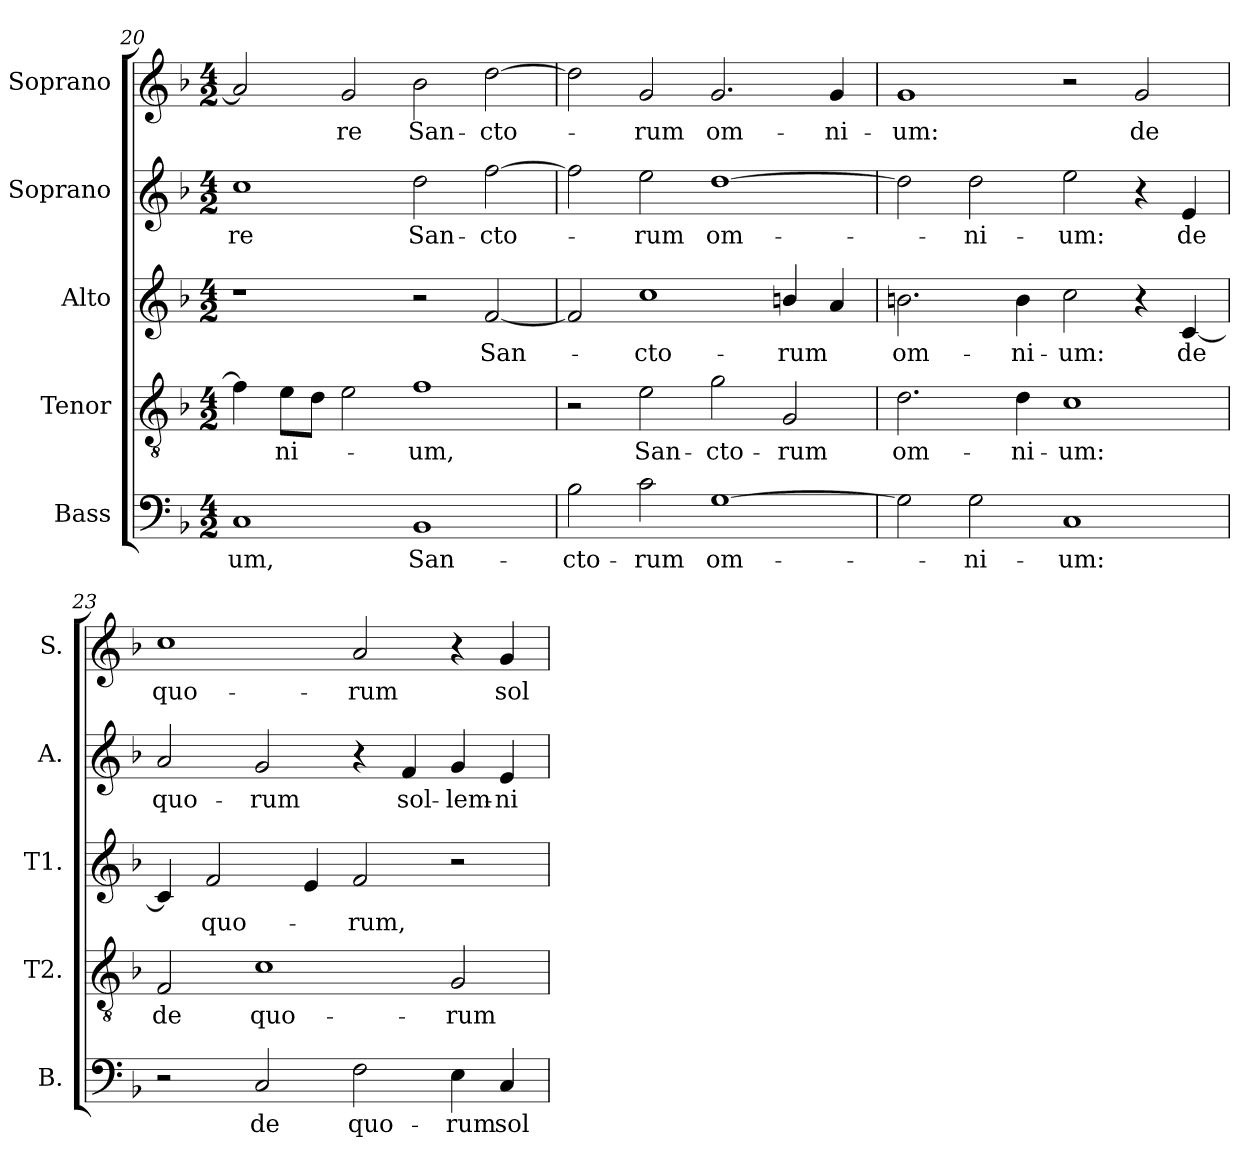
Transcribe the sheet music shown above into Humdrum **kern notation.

**kern	**text	**kern	**text	**kern	**text	**kern	**text	**kern	**text
*part5	*part5	*part4	*part4	*part3	*part3	*part2	*part2	*part1	*part1
*staff5	*staff5	*staff4	*staff4	*staff3	*staff3	*staff2	*staff2	*staff1	*staff1
*I"Bass	*	*I"Tenor	*	*I"Alto	*	*I"Soprano	*	*I"Soprano	*
*I'B.	*	*I'T2.	*	*I'T1.	*	*I'A.	*	*I'S.	*
!!LO:LB:g=z
*clefF4	*	*clefGv2	*	*clefG2	*	*clefG2	*	*clefG2	*
*	*	*ITrd7c12	*	*	*	*	*	*	*
*k[b-]	*	*k[b-]	*	*k[b-]	*	*k[b-]	*	*k[b-]	*
*F:	*	*F:	*	*F:	*	*F:	*	*F:	*
*M4/2	*	*M4/2	*	*M4/2	*	*M4/2	*	*M4/2	*
=20	=20	=20	=20	=20	=20	=20	=20	=20	=20
!	!LO:LY:b:color=#000000	!	!	!	!	!	!	!	!
!	!	!	!	!	!	!	!LO:LY:b:color=#000000	!	!
1Ci	-um,	4Fi\]	.	1r	.	1cci	-re	2ai/]	.
!	!	!	!LO:LY:b:color=#000000	!	!	!	!	!	!
.	.	8Ei\L	-ni-	.	.	.	.	.	.
.	.	8Di\J	.	.	.	.	.	.	.
!	!	!	!	!	!	!	!	!	!LO:LY:b:color=#000000
.	.	2Ei\	.	.	.	.	.	2gi/	-re
!	!LO:LY:b:color=#000000	!	!	!	!	!	!	!	!
!	!	!	!LO:LY:b:color=#000000	!	!	!	!	!	!
!	!	!	!	!	!	!	!LO:LY:b:color=#000000	!	!
!	!	!	!	!	!	!	!	!	!LO:LY:b:color=#000000
1BB-i	San-	1Fi	-um,	2r	.	2ddi\	San-	2b-i\	San-
!	!	!	!	!	!LO:LY:b:color=#000000	!	!	!	!
!	!	!	!	!	!	!	!LO:LY:b:color=#000000	!	!
!	!	!	!	!	!	!	!	!	!LO:LY:b:color=#000000
.	.	.	.	[2fi/	San-	[2ffi\	-cto-	[2ddi\	-cto-
=21	=21	=21	=21	=21	=21	=21	=21	=21	=21
!	!LO:LY:b:color=#000000	!	!	!	!	!	!	!	!
2B-i\	-cto-	2r	.	2fi/]	.	2ffi\]	.	2ddi\]	.
!	!LO:LY:b:color=#000000	!	!	!	!	!	!	!	!
!	!	!	!LO:LY:b:color=#000000	!	!	!	!	!	!
!	!	!	!	!	!LO:LY:b:color=#000000	!	!	!	!
!	!	!	!	!	!	!	!LO:LY:b:color=#000000	!	!
!	!	!	!	!	!	!	!	!	!LO:LY:b:color=#000000
2ci\	-rum	2Ei\	San-	1cci	-cto-	2eei\	-rum	2gi/	-rum
!	!LO:LY:b:color=#000000	!	!	!	!	!	!	!	!
!	!	!	!LO:LY:b:color=#000000	!	!	!	!	!	!
!	!	!	!	!	!	!	!LO:LY:b:color=#000000	!	!
!	!	!	!	!	!	!	!	!	!LO:LY:b:color=#000000
[1Gi	om-	2Gi\	-cto-	.	.	[1ddi	om-	2.gi/	om-
!	!	!	!LO:LY:b:color=#000000	!	!	!	!	!	!
!	!	!	!	!	!LO:LY:b:color=#000000	!	!	!	!
.	.	2GGi/	-rum	4bni/	-rum	.	.	.	.
!	!	!	!	!	!	!	!	!	!LO:LY:b:color=#000000
.	.	.	.	4ai/	.	.	.	4gi/	-ni-
=22	=22	=22	=22	=22	=22	=22	=22	=22	=22
!	!	!	!LO:LY:b:color=#000000	!	!	!	!	!	!
!	!	!	!	!	!LO:LY:b:color=#000000	!	!	!	!
!	!	!	!	!	!	!	!	!	!LO:LY:b:color=#000000
2Gi\]	.	2.Di\	om-	2.bni\	om-	2ddi\]	.	1gi	-um:
!	!LO:LY:b:color=#000000	!	!	!	!	!	!	!	!
!	!	!	!	!	!	!	!LO:LY:b:color=#000000	!	!
2Gi\	-ni-	.	.	.	.	2ddi\	-ni-	.	.
!	!	!	!LO:LY:b:color=#000000	!	!	!	!	!	!
!	!	!	!	!	!LO:LY:b:color=#000000	!	!	!	!
.	.	4Di\	-ni-	4bi\	-ni-	.	.	.	.
!	!LO:LY:b:color=#000000	!	!	!	!	!	!	!	!
!	!	!	!LO:LY:b:color=#000000	!	!	!	!	!	!
!	!	!	!	!	!LO:LY:b:color=#000000	!	!	!	!
!	!	!	!	!	!	!	!LO:LY:b:color=#000000	!	!
1Ci	-um:	1Ci	-um:	2cci\	-um:	2eei\	-um:	2r	.
!	!	!	!	!	!	!	!	!	!LO:LY:b:color=#000000
.	.	.	.	4r	.	4r	.	2gi/	de
!	!	!	!	!	!LO:LY:b:color=#000000	!	!	!	!
!	!	!	!	!	!	!	!LO:LY:b:color=#000000	!	!
.	.	.	.	[4ci/	de	4ei/	de	.	.
=23	=23	=23	=23	=23	=23	=23	=23	=23	=23
!	!	!	!LO:LY:b:color=#000000	!	!	!	!	!	!
!	!	!	!	!	!	!	!LO:LY:b:color=#000000	!	!
!	!	!	!	!	!	!	!	!	!LO:LY:b:color=#000000
2r	.	2FFi/	de	4ci/]	.	2ai/	quo-	1cci	quo-
!	!	!	!	!	!LO:LY:b:color=#000000	!	!	!	!
.	.	.	.	2fi/	quo-	.	.	.	.
!	!LO:LY:b:color=#000000	!	!	!	!	!	!	!	!
!	!	!	!LO:LY:b:color=#000000	!	!	!	!	!	!
!	!	!	!	!	!	!	!LO:LY:b:color=#000000	!	!
2Ci/	de	1Ci	quo-	.	.	2gi/	-rum	.	.
.	.	.	.	4ei/	.	.	.	.	.
!	!LO:LY:b:color=#000000	!	!	!	!	!	!	!	!
!	!	!	!	!	!LO:LY:b:color=#000000	!	!	!	!
!	!	!	!	!	!	!	!	!	!LO:LY:b:color=#000000
2Fi\	quo-	.	.	2fi/	-rum,	4r	.	2ai/	-rum
!	!	!	!	!	!	!	!LO:LY:b:color=#000000	!	!
.	.	.	.	.	.	4fi/	sol-	.	.
!	!LO:LY:b:color=#000000	!	!	!	!	!	!	!	!
!	!	!	!LO:LY:b:color=#000000	!	!	!	!	!	!
!	!	!	!	!	!	!	!LO:LY:b:color=#000000	!	!
4Ei\	-rum	2GGi/	-rum	2r	.	4gi/	-lem-	4r	.
!	!LO:LY:b:color=#000000	!	!	!	!	!	!	!	!
!	!	!	!	!	!	!	!LO:LY:b:color=#000000	!	!
!	!	!	!	!	!	!	!	!	!LO:LY:b:color=#000000
4Ci/	sol-	.	.	.	.	4ei/	-ni-	4gi/	sol-
=	=	=	=	=	=	=	=	=	=
*-	*-	*-	*-	*-	*-	*-	*-	*-	*-
